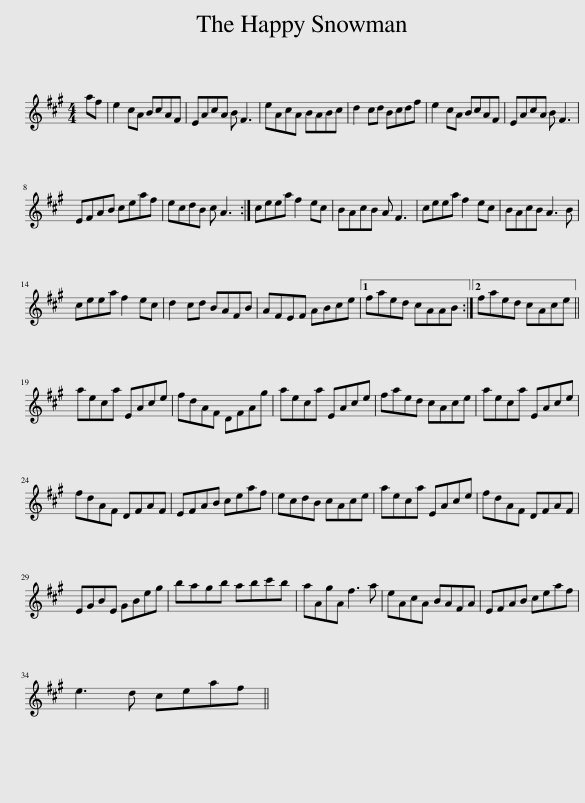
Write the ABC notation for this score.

X:1
L:1/8
M:4/4
I:linebreak $
K:A
V:1 treble
V:1
 af | e2 cA BcAF | EAcA B F3 | eAcA BABc | d2 cd Bcdf | %5
 e2 cA BcAF | EAcA B F3 |$ EFAB ceaf | ecdB c A3 :| ceea f2 ec | %10
 BAcB A F3 | ceea f2 ec | BAcB A3 B |$ ceea f2 ec | d2 cd BAFB | %15
 AFEF ABce |1 faed cAAB :|2 faed cAce ||$ aeca EAce | fdAF DFAg | %20
 aeca EAce | faed cAce | aeca EAce |$ fdAF DFAF | EFAB ceaf | %25
 ecdB cAce | aeca EAce | fdAF DFAF |$ EGBE GBeg | bagb abc'b | %30
 aAgA f3 a | eAcA BAFA | EFAB ceaf |$ e3 d ceaf || %34
